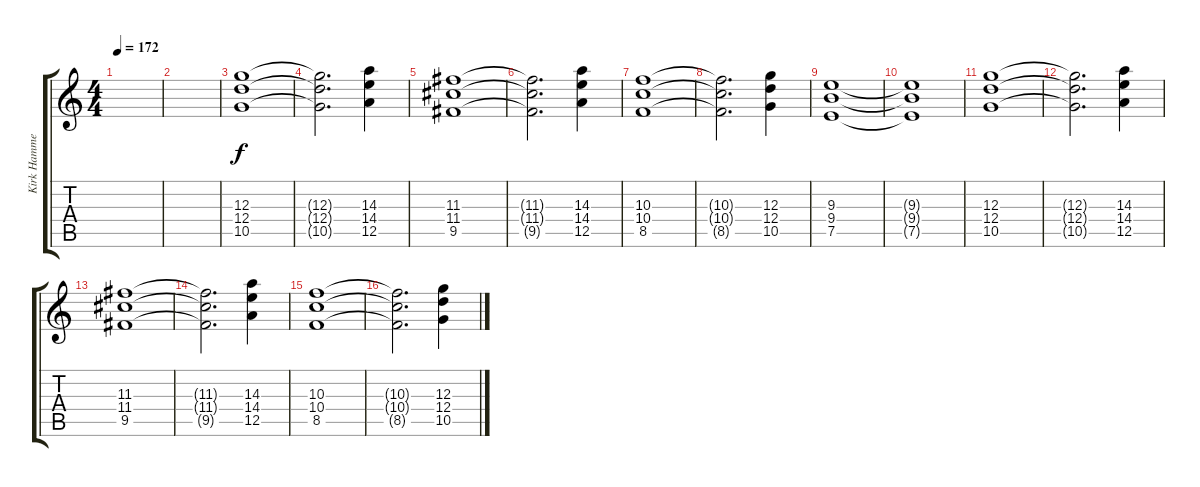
\track ("Kirk Hammett Lead" "Kirk Hamme") {instrument overdrivenguitar}
\staff {score tabs}
\tuning (E4 B3 G3 D3 A2 E2) {hide}
\ts (4 4)
\tempo 172
\clef g2
\ks c
|
|
(12.3 12.4 10.5).1 |
(12.3{t} 12.4{t} 10.5{t}).2{d} (14.3 14.4 12.5).4 |
(11.3 11.4 9.5).1 |
(11.3{t} 11.4{t} 9.5{t}).2{d} (14.3 14.4 12.5).4 |
(10.3 10.4 8.5).1 |
(10.3{t} 10.4{t} 8.5{t}).2{d} (12.3 12.4 10.5).4 |
(9.3 9.4 7.5).1 |
(9.3{t} 9.4{t} 7.5{t}).1 |
(12.3 12.4 10.5).1 |
(12.3{t} 12.4{t} 10.5{t}).2{d} (14.3 14.4 12.5).4 |
(11.3 11.4 9.5).1 |
(11.3{t} 11.4{t} 9.5{t}).2{d} (14.3 14.4 12.5).4 |
(10.3 10.4 8.5).1 |
(10.3{t} 10.4{t} 8.5{t}).2{d} (12.3 12.4 10.5).4
